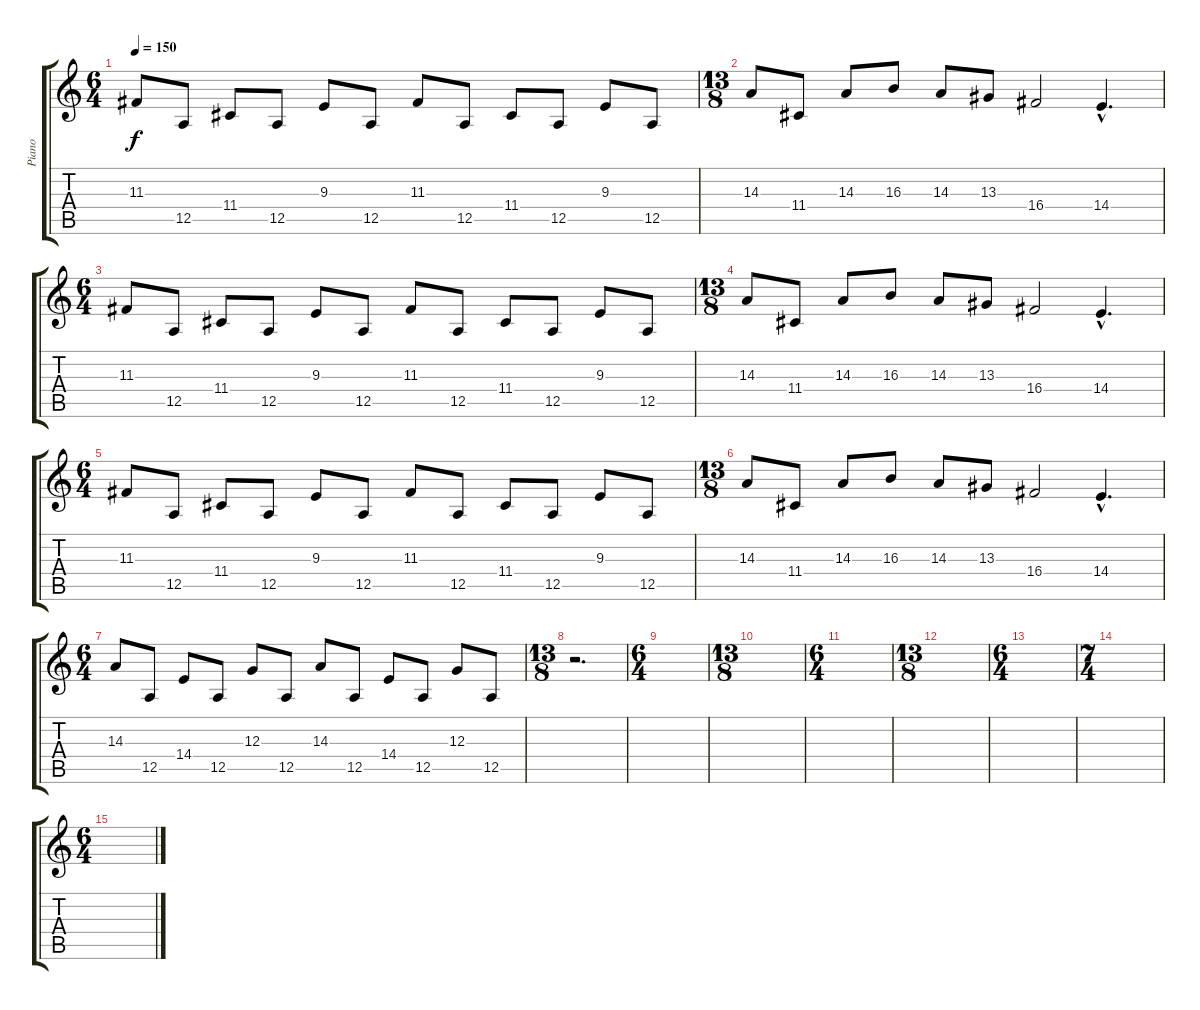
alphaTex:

\track ("Piano" "Piano") {instrument acousticgrandpiano}
\staff {score tabs}
\tuning (E4 B3 G3 D3 A2 E2) {hide}
\ts (6 4)
\tempo 150
\clef g2
\ks c
11.3.8{dy f} 12.5.8 11.4.8 12.5.8 9.3.8 12.5.8 11.3.8 12.5.8 11.4.8 12.5.8 9.3.8 12.5.8 |
\ts (13 8)
14.3.8 11.4.8 14.3.8 16.3.8 14.3.8 13.3.8 16.4.2 14.4{hac}.4{d} |
\ts (6 4)
11.3.8 12.5.8 11.4.8 12.5.8 9.3.8 12.5.8 11.3.8 12.5.8 11.4.8 12.5.8 9.3.8 12.5.8 |
\ts (13 8)
14.3.8 11.4.8 14.3.8 16.3.8 14.3.8 13.3.8 16.4.2 14.4{hac}.4{d} |
\ts (6 4)
11.3.8 12.5.8 11.4.8 12.5.8 9.3.8 12.5.8 11.3.8 12.5.8 11.4.8 12.5.8 9.3.8 12.5.8 |
\ts (13 8)
14.3.8 11.4.8 14.3.8 16.3.8 14.3.8 13.3.8 16.4.2 14.4{hac}.4{d} |
\ts (6 4)
14.3.8 12.5.8 14.4.8 12.5.8 12.3.8 12.5.8 14.3.8 12.5.8 14.4.8 12.5.8 12.3.8 12.5.8 |
\ts (13 8)
r.2{d} |
\ts (6 4)
|
\ts (13 8)
|
\ts (6 4)
|
\ts (13 8)
|
\ts (6 4)
|
\ts (7 4)
|
\ts (6 4)
